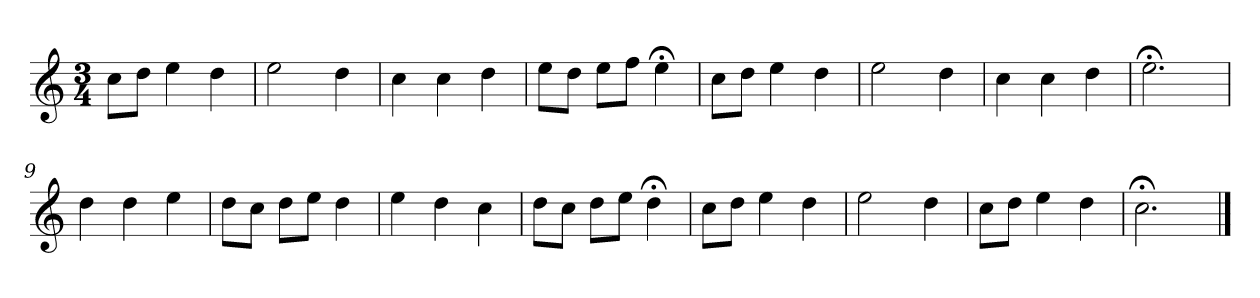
**kern
*part1
*staff1
*k[]
*C:
*M3/4
*MM120
=1
8ccL
8ddJ
4ee
4dd
=2
2ee
4dd
=3
4cc
4cc
4dd
=4
8eeL
8ddJ
8eeL
8ffJ
4ee;<
=5
8ccL
8ddJ
4ee
4dd
=6
2ee
4dd
=7
4cc
4cc
4dd
=8
2.ee;<
=9
4dd
4dd
4ee
=10
8ddL
8ccJ
8ddL
8eeJ
4dd
=11
4ee
4dd
4cc
=12
8ddL
8ccJ
8ddL
8eeJ
4dd;<
=13
8ccL
8ddJ
4ee
4dd
=14
2ee
4dd
=15
8ccL
8ddJ
4ee
4dd
=16
2.cc;<
==
*-
